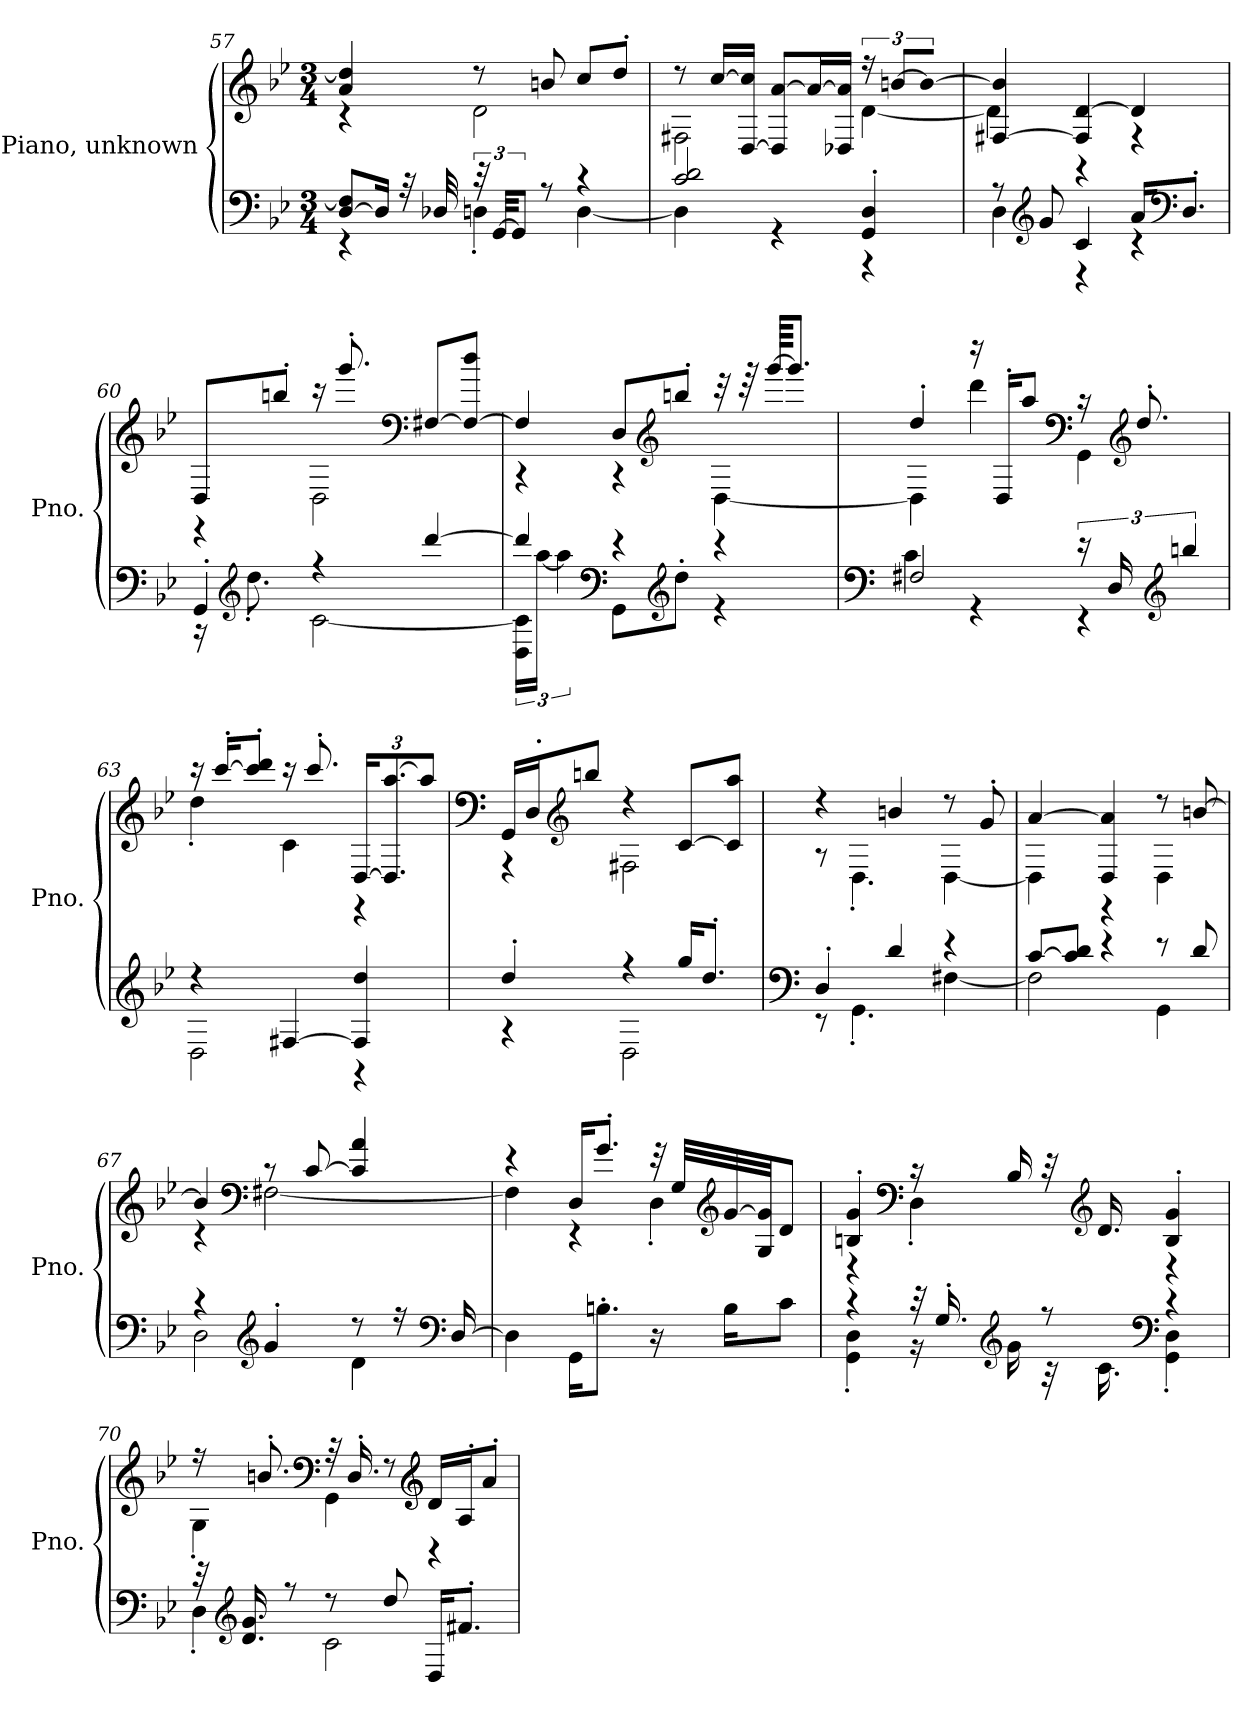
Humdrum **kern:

**kern	**kern
*part1	*part1
*staff2	*staff1
*I"Piano, unknown	*
*I'Pno.	*
*clefF4	*clefG2
*k[b-e-]	*k[b-e-]
*M3/4	*M3/4
=57	=57
*^	*^
[8D/ 8F#/]L	4r	4a/ 4dd/]	4r
16D/Jk]	.	.	.
32r	.	.	.
32D-X/	.	.	.
48r	4Dn'\	8r	2d\
[48GG/KKL	.	.	.
12GG/J]	.	.	.
8r	.	8bn/	.
4r	[4D\	8cc/L	.
.	.	8dd'/J	.
!!LO:LB:g=z	!!
=58	=58	=58	=58
2c/ 2d/	4D\]	8r	2F#X\
.	.	[16cc/LL	.
.	.	[16D/ 16cc/]JJ	.
.	4r	8D/] [8a/L	.
.	.	16a/L_	.
.	.	16D-X/ 16a/]JJ	.
4GG/' 4D/'	4r	24r	[4d\
.	.	[12bn/L	.
.	.	8b/J_	.
=59	=59	=59	=59
8r	4D\	[4F#X/ 4b/]	4d\]
*clefG2	*	*	*
8g/	.	.	.
4c/	4r	4F#/] [4d/	4r
16a/KL	4r	4d/]	4r
*clefF4	*	*	*
8.D'/J	.	.	.
=60	=60	=60	=60
4GG'/	16r	8D/L	4r
*clefG2	*	*	*
.	8.dd'\	.	.
.	.	8bbn'/J	.
4r	[2c\	16r	2D\
.	.	8.ggg'/	.
*	*	*clefF4	*
[4ddd/	.	[8F#X/L	.
.	.	8F#/_ 8dd/J	.
!!LO:LB:g=z	!!
=61	=61	=61	=61
4ddd/]	24D\ 24c\]LL	4F#/]	4r
.	[24aa\JJ	.	.
.	6aa\]	.	.
*clefF4	*	*	*
4r	8GG\L	8D/L	4r
*clefG2	*	*clefG2	*
.	8dd'\J	8bbn'/J	.
4r	4r	32r	[4D\
.	.	64r	.
.	.	[64ggg/KKKL	.
.	.	8.ggg/J]	.
=62	=62	=62	=62
*clefF4	*	*	*
2F#X/	4c\	4dd'/	4D\]
.	4r	16r	4ddd\
.	.	16D'/KL	.
.	.	8aa/J	.
*	*	*clefF4	*
24r	4r	16r	4GG\
24D/	.	.	.
*	*	*clefG2	*
.	.	8.dd'/	.
*clefG2	*	*	*
6bbn/	.	.	.
=63	=63	=63	=63
4r	2D\	16r	4dd'\
.	.	[16ccc'/KL	.
.	.	8ccc/]' 8ddd/'J	.
[4F#X/	.	16r	4c\
.	.	8.ccc'/	.
*	*	*Xbrackettup	*
4F#/] 4dd/	4r	[24D/KL	4r
.	.	12.D/] [12.aa/	.
.	.	12aa/J]	.
!!LO:LB:g=z	!!
=64	=64	=64	=64
*	*	*clefF4	*
4dd'/	4r	16GG/LL	4r
.	.	16D'/J	.
*	*	*clefG2	*
.	.	8bbn/J	.
4r	2D\	4r	2F#X\
16gg/KL	.	[8c/L	.
8.dd'/J	.	.	.
.	.	8c/] 8aa/J	.
=65	=65	=65	=65
*clefF4	*	*	*
4D'/	8r	4r	8r
.	4.GG'\	.	4.D'\
4d/	.	4bn/	.
4r	[4F#X\	8r	[4D\
.	.	8g'/	.
=66	=66	=66	=66
[8c/L	2F#\]	[4a/	4D\]
8c/] 8d/J	.	.	.
4r	.	4D/ 4a/]	4r
8r	4GG\	8r	4D\
8d/	.	[8bn/	.
=67	=67	=67	=67
4r	2D\	4b/]	4r
*clefG2	*	*clefF4	*
4g'/	.	8r	[2F#X\
.	.	[8c/	.
8r	4d\	4c/] 4a/	.
16r	.	.	.
*clefF4	*	*	*
[16D/	.	.	.
*v	*v	*	*
!!LO:PB:g=z	!!
=68	=68	=68
4D\]	4r	4F#\]
16GG\KL	16D/KL	4r
8.Bn'\J	8.g'/J	.
16r	32r	4D'\
.	32G/LLL	.
*	*clefG2	*
16B\KL	[32g/	.
.	32G/ 32g/]JJ	.
8c\J	8d/J	.
=69	=69	=69
*^	*	*
4r	4GG\' 4D\'	4Bn/' 4g/'	4r
*	*	*clefF4	*
32r	16r	16r	4D'\
16.G'/	.	.	.
*clefG2	*	*	*
.	16g\	16B/	.
8r	32r	32r	.
*	*	*clefG2	*
.	16.c\	16.d/	.
*clefF4	*	*	*
4r	4GG\' 4D\'	4B/' 4g/'	4r
=70	=70	=70	=70
32r	4D'\	16r	4G'\
*clefG2	*	*	*
16.d/ 16.g/	.	.	.
.	.	8.bn'/	.
8r	.	.	.
*	*	*clefF4	*
8r	2c\	32r	4GG\
.	.	16.D'/	.
8dd/	.	8r	.
*	*	*clefG2	*
16D/KL	.	16d/LL	4r
8.f#X'/J	.	16A'/J	.
.	.	8a'/J	.
*v	*v	*	*
*	*v	*v
=	=
*-	*-
